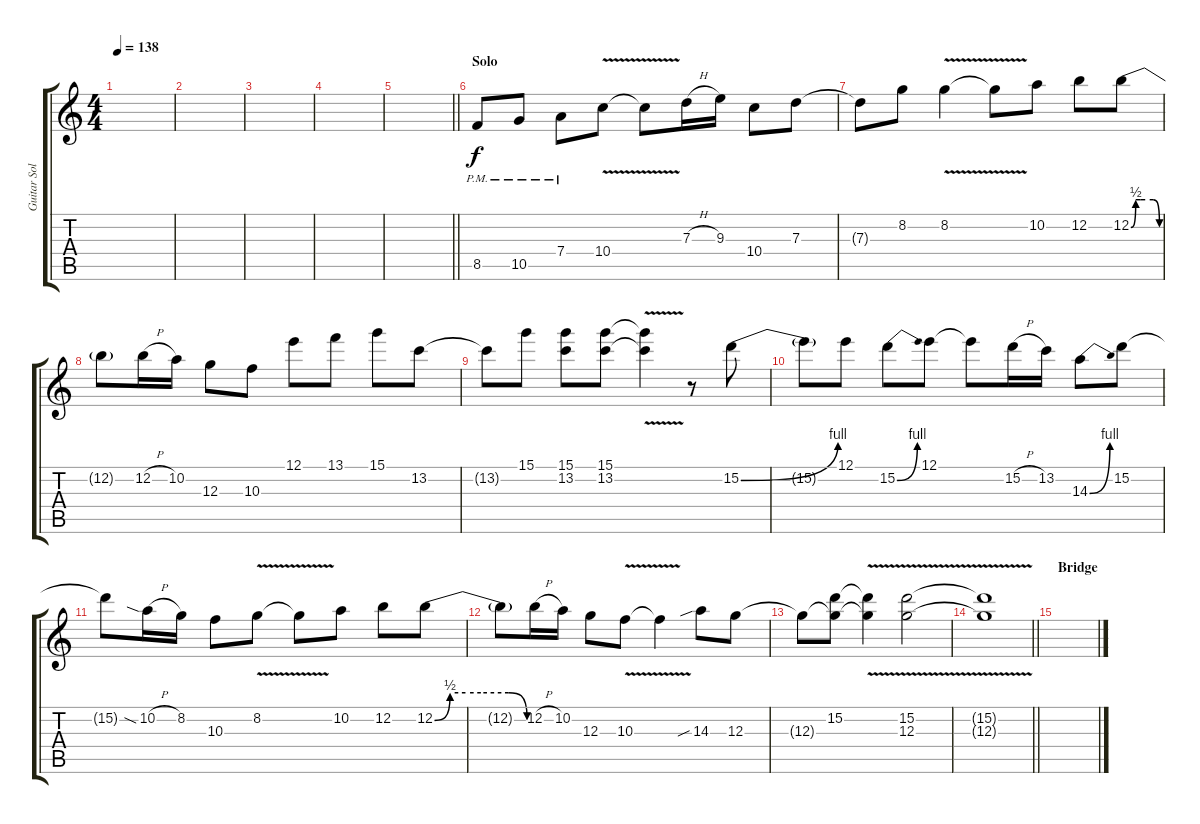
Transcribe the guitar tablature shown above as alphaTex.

\track ("Guitar Solo" "Guitar Sol") {instrument distortionguitar}
\staff {score tabs}
\tuning (E4 B3 G3 D3 A2 E2) {hide}
\ts (4 4)
\tempo 138
\clef g2
\ks c
|
|
|
|
\barLineRight lightlight
|
\section ("" "Solo")
8.5{pm}.8 10.5{pm}.8 7.4{pm}.8 10.4{v}.8 10.4{t}.8 7.3{h}.16 9.3.16 10.4.8 7.3.8 |
7.3{t}.8 8.2.8 8.2{v}.4 8.2{t}.8 10.2.8 12.2.8 12.2{be (custom 0 0 10 2 20 2 30 2 47 2 60 0)}.8 |
12.2{t}.8 12.2{h}.16 10.2.16 12.3.8 10.3.8 12.1.8 13.1.8 15.1.8 13.2.8 |
13.2{t}.8 15.1.8 (15.1 13.2).8 (15.1 13.2).8 (15.1{v t} 13.2{t}).4 r.8 15.2{be (bend 0 0 60 4)}.8 |
15.2{t}.8 12.1.8 15.2{be (bend 0 0 60 4)}.8 12.1.8 12.1{t}.8 15.2{h}.16 13.2.16 14.3{be (bend 0 0 60 4)}.8 15.2.8 |
15.2{t}.8 10.2{sia h}.16 8.2.16 10.3.8 8.2{v}.8 8.2{t}.8 10.2.8 12.2.8 12.2{be (custom 0 0 10 2 20 2 30 2 48 2 60 0)}.8 |
12.2{t}.8 12.2{h}.16 10.2.16 12.3.8 10.3{v}.8 10.3{t}.4 14.3{sib}.8 12.3.8 |
12.3{t}.8 (15.2 12.3{t}).8 (15.2{v t} 12.3{v t}).4 (15.2{v} 12.3{v}).2 |
\barLineRight lightlight
(15.2{t} 12.3{t}).1 |
\section ("" "Bridge")
